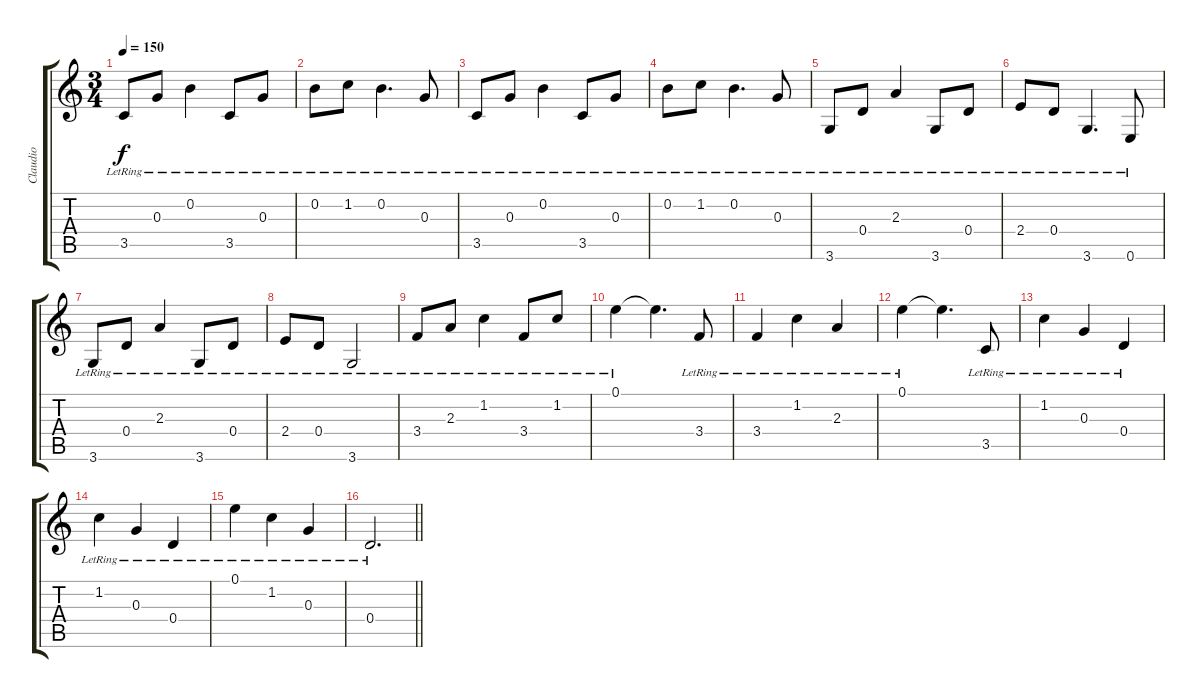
\track ("Claudio" "Claudio") {instrument acousticguitarnylon}
\staff {score tabs}
\tuning (E4 B3 G3 D3 A2 E2) {hide}
\ts (3 4)
\tempo 150
\clef g2
\ks c
3.5{lr}.8{dy f} 0.3{lr}.8 0.2{lr}.4 3.5{lr}.8 0.3{lr}.8 |
0.2{lr}.8 1.2{lr}.8 0.2{lr}.4{d} 0.3{lr}.8 |
3.5{lr}.8 0.3{lr}.8 0.2{lr}.4 3.5{lr}.8 0.3{lr}.8 |
0.2{lr}.8 1.2{lr}.8 0.2{lr}.4{d} 0.3{lr}.8 |
3.6{lr}.8 0.4{lr}.8 2.3{lr}.4 3.6{lr}.8 0.4{lr}.8 |
2.4{lr}.8 0.4{lr}.8 3.6{lr}.4{d} 0.6{lr}.8 |
3.6{lr}.8 0.4{lr}.8 2.3{lr}.4 3.6{lr}.8 0.4{lr}.8 |
2.4{lr}.8 0.4{lr}.8 3.6{lr}.2 |
3.4{lr}.8 2.3{lr}.8 1.2{lr}.4 3.4{lr}.8 1.2{lr}.8 |
0.1{lr}.4 0.1{t}.4{d} 3.4{lr}.8 |
3.4{lr}.4 1.2{lr}.4 2.3{lr}.4 |
0.1{lr}.4 0.1{t}.4{d} 3.5{lr}.8 |
1.2{lr}.4 0.3{lr}.4 0.4{lr}.4 |
1.2{lr}.4 0.3{lr}.4 0.4{lr}.4 |
0.1{lr}.4 1.2{lr}.4 0.3{lr}.4 |
\barLineRight lightlight
0.4{lr}.2{d}
